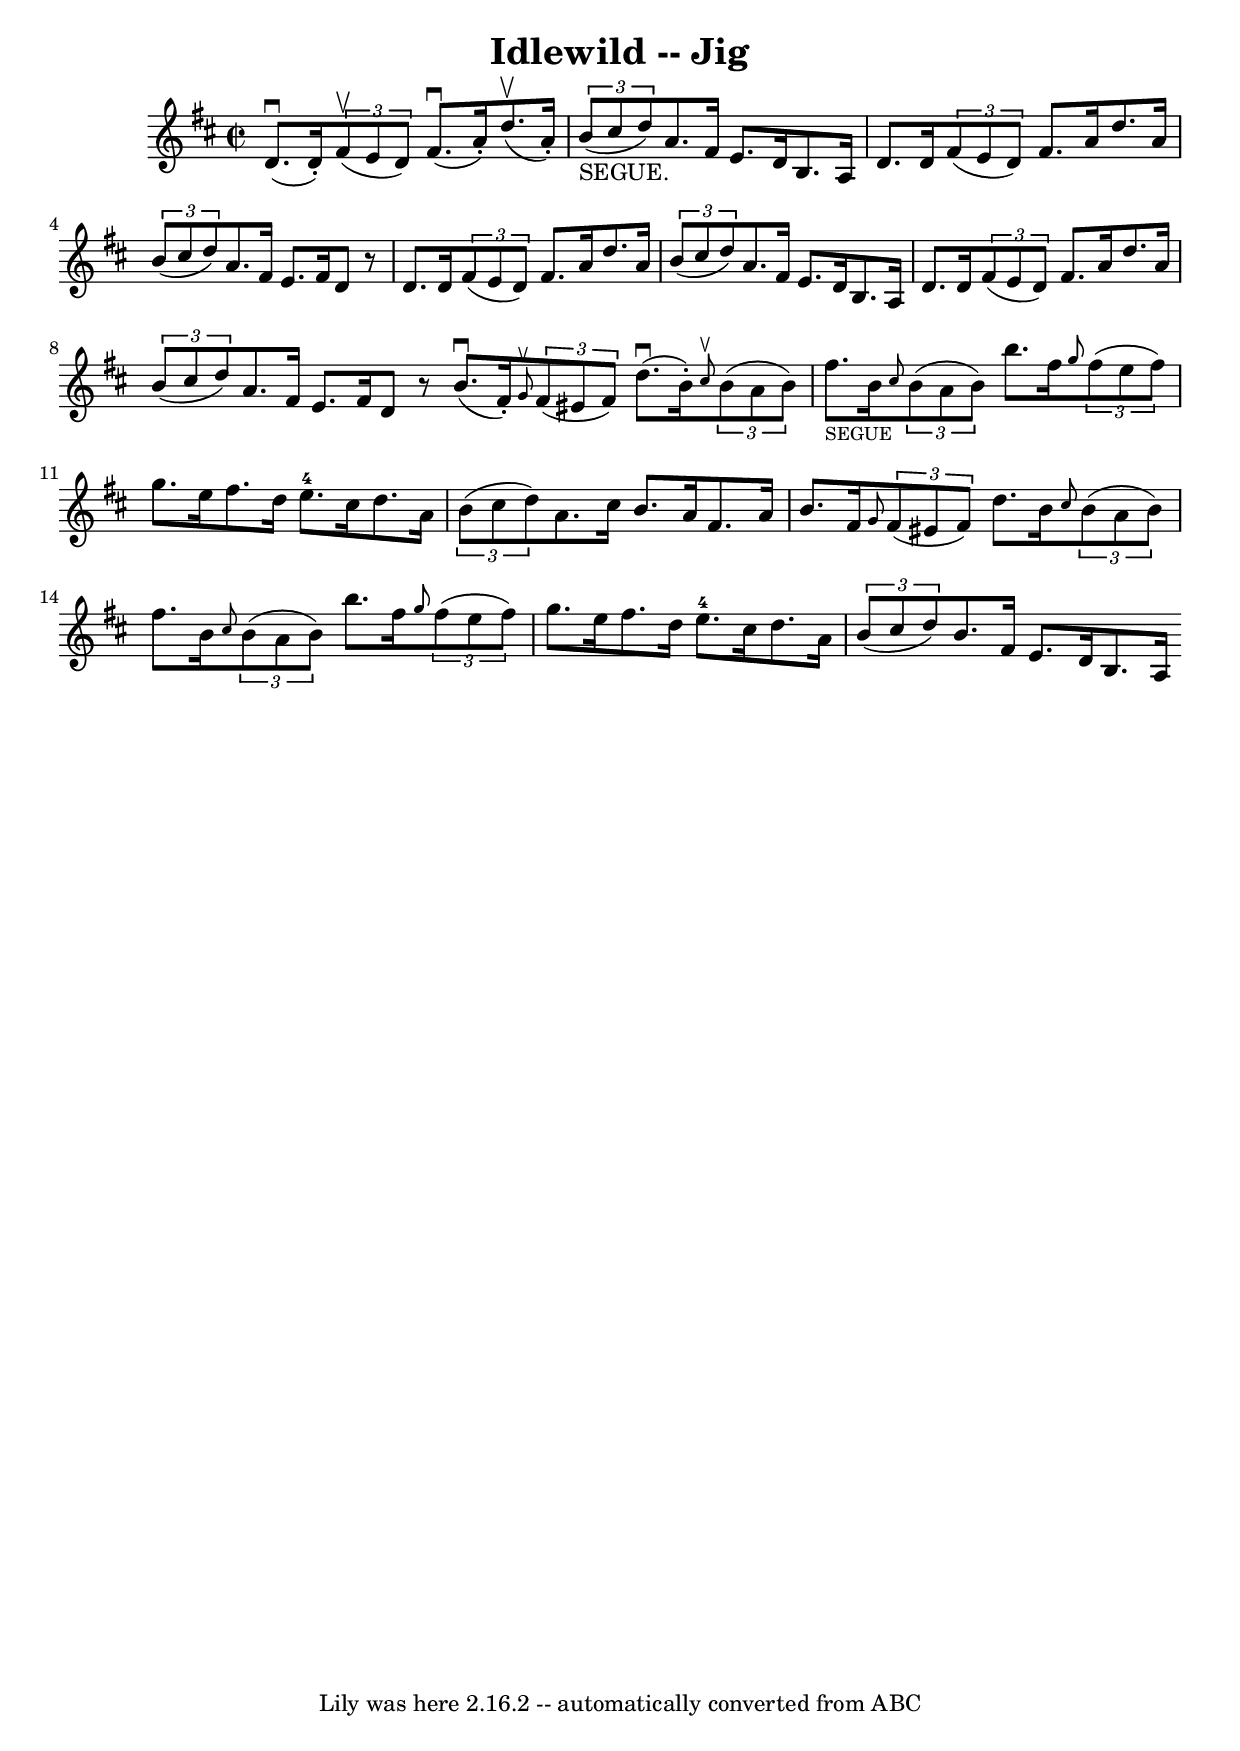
\version "2.16.2"
\include "Mammoth.ily"
\header {
  %% book = "Ryan's Mammoth Collection"
  crossRefNumber = "1"
  footnotes = "\\\\113 631"
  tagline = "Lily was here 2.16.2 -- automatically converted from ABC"
  title = "Idlewild -- Jig"

}
voicedefault =  {


  \override Staff.TimeSignature #'style = #'C
  \time 2/2 
  \key d \major
  d'8.^\downbow(d'16-.)   \times 2/3 { fis'8 
					^\upbow(e'8 d'8) 
				      } fis'8.^\downbow(a'16-.) d''8.^\upbow(   a'16-.)    |
  \times 2/3 { b'8_"SEGUE."(cis''8 d''8) 
	     }     a'8. fis'16 e'8. d'16 b8. a16     |
  d'8. d'16    
  \times 2/3 { fis'8 (e'8 d'8)  	     } fis'8. a'16 d''8. a'16      |
  \times 2/3 { b'8 (cis''8 d''8) 
	     } a'8. fis'16 e'8.    fis'16 d'8    r8    |
  d'8. d'16    \times 2/3 { fis'8 (
			    e'8 d'8)  			  } fis'8. a'16 d''8. a'16     |
  \times 2/3 {   
    b'8 (cis''8 d''8)    } a'8. fis'16 e'8. d'16 b8. a16      |
  d'8. d'16    \times 2/3 { fis'8 (e'8 d'8) 
			  } fis'8.      a'16 d''8. a'16     |
  \times 2/3 { b'8 (cis''8 d''8  
	)  	     } a'8. fis'16 e'8. fis'16 d'8    r8   \bar " |." b'8.^\downbow(fis'16-.)   \grace { g'8^\upbow 
				}   \times 2/3 { fis'8 (
						 eis'8 fis'8) 
					       } d''8.^\downbow(b'16-.)   \grace { cis''8 
										   ^\upbow 
										  }   \times 2/3 { b'8 (a'8 b'8)  												 }    |
  fis''8. 
  _\segue b'16  \grace { cis''8  
		       }   \times 2/3 { b'8 (a'8 b'8) 

				      } b''8. fis''16  \grace { g''8  
							      }   \times 2/3 { fis''8 (e''8    
									       fis''8)  									     }    |
  g''8. e''16 fis''8. d''16 e''8.-4 cis''16 d''8. a'16    |
  \times 2/3 { b'8 (cis''8    
	       d''8)  	     } a'8. cis''16 b'8. a'16 fis'8. a'16     |
  
  b'8. fis'16  \grace { g'8  
		      }   \times 2/3 { fis'8 (eis'8 fis'8  
				) 
				     } d''8. b'16  \grace { cis''8  
							  }   \times 2/3 { b'8 (a'8 b'8 
									   )  									 }    |
  fis''8. b'16  \grace { cis''8  
		       }   \times 2/3 { b'8 
					(a'8 b'8) 
				      } b''8. fis''16  \grace { g''8  
							      }   \times 2/3 {   
								fis''8 (e''8 fis''8)  							      }    |
  g''8. e''16 fis''8.       d''16 e''8.-4 cis''16 d''8. a'16     |
  \times 2/3 {   
    b'8 (cis''8 d''8) 
  } b'8. fis'16 e'8. d'16 b8. a16        \bar " |."   

}

\score{
  <<

    \context Staff="default"
    {
      \voicedefault 
      
    }

  >>
  \layout {
    
  }
  \midi {
  }

}
